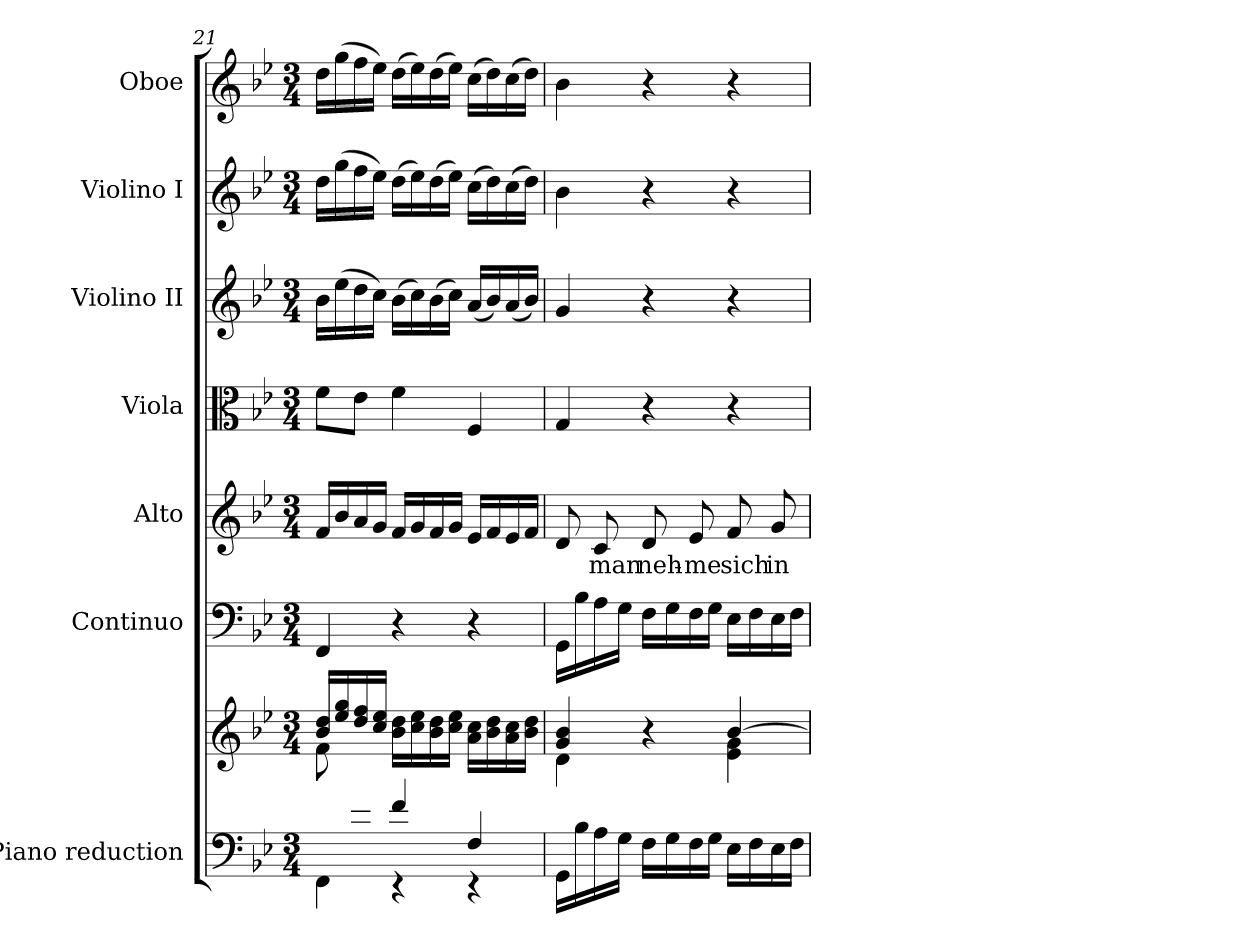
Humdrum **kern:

**kern	**kern	**kern	**kern	**text	**kern	**kern	**kern	**kern
*part7	*part7	*part6	*part5	*part5	*part4	*part3	*part2	*part1
*staff8	*staff7	*staff6	*staff5	*staff5	*staff4	*staff3	*staff2	*staff1
*I"Piano reduction	*	*I"Continuo	*I"Alto	*	*I"Viola	*I"Violino II	*I"Violino I	*I"Oboe
*I'Pno	*	*	*	*	*	*	*	*I'Ob
*clefF4	*clefG2	*clefF4	*clefG2	*	*clefC3	*clefG2	*clefG2	*clefG2
*k[b-e-]	*k[b-e-]	*k[b-e-]	*k[b-e-]	*	*k[b-e-]	*k[b-e-]	*k[b-e-]	*k[b-e-]
*M3/4	*M3/4	*M3/4	*M3/4	*	*M3/4	*M3/4	*M3/4	*M3/4
=21	=21	=21	=21	=21	=21	=21	=21	=21
*^	*^	*	*	*	*	*	*	*
8ryy	4FF\	16b-/ 16dd/LL	8f\L	4FF/	16f/LL	.	8f\L	16b-\LL	16dd\LL	16dd\LL
.	.	16ee-/ 16gg/	.	.	16b-/	.	.	(16ee-\	(16gg\	(16gg\
8e-/J	.	16dd/ 16ff/	2ryy	.	16a/	.	8e-\J	16dd\	16ff\	16ff\
.	.	16cc/ 16ee-/JJ	.	.	16g/JJ	.	.	16cc\JJ)	16ee-\JJ)	16ee-\JJ)
4f/	4r	16b-\ 16dd\LL	.	4r	16f/LL	.	4f\	(16b-\LL	(16dd\LL	(16dd\LL
.	.	16cc\ 16ee-\	.	.	16g/	.	.	16cc\)	16ee-\)	16ee-\)
.	.	16b-\ 16dd\	.	.	16f/	.	.	(16b-\	(16dd\	(16dd\
.	.	16cc\ 16ee-\JJ	.	.	16g/JJ	.	.	16cc\JJ)	16ee-\JJ)	16ee-\JJ)
4F/	4r	16a\ 16cc\LL	.	4r	16e-/LL	.	4F/	(16a/LL	(16cc\LL	(16cc\LL
.	.	16b-\ 16dd\	.	.	16f/	.	.	16b-/)	16dd\)	16dd\)
.	.	16a\ 16cc\	8ryy	.	16e-/	.	.	(16a/	(16cc\	(16cc\
.	.	16b-\ 16dd\JJ	.	.	16f/JJ	.	.	16b-/JJ)	16dd\JJ)	16dd\JJ)
*v	*v	*	*	*	*	*	*	*	*	*
=22	=22	=22	=22	=22	=22	=22	=22	=22	=22
16GG\LL	4g/ 4b-/	4d\	16GG\LL	8d/	.	4G/	4g/	4b-\	4b-\
16B-\	.	.	16B-\	.	.	.	.	.	.
!	!	!	!	!	!LO:LY:b	!	!	!	!
16A\	.	.	16A\	8c/	man	.	.	.	.
16G\JJ	.	.	16G\JJ	.	.	.	.	.	.
!	!	!	!	!	!LO:LY:b	!	!	!	!
16F\LL	4r	4ryy	16F\LL	8d/	neh-	4r	4r	4r	4r
16G\	.	.	16G\	.	.	.	.	.	.
!	!	!	!	!	!LO:LY:b	!	!	!	!
16F\	.	.	16F\	8e-/	-me	.	.	.	.
16G\JJ	.	.	16G\JJ	.	.	.	.	.	.
!	!	!	!	!	!LO:LY:b	!	!	!	!
16E-\LL	[4b-/	4e-\ 4g\	16E-\LL	8f/	sich	4r	4r	4r	4r
16F\	.	.	16F\	.	.	.	.	.	.
!	!	!	!	!	!LO:LY:b	!	!	!	!
16E-\	.	.	16E-\	8g/	in	.	.	.	.
16F\JJ	.	.	16F\JJ	.	.	.	.	.	.
*	*v	*v	*	*	*	*	*	*	*
=	=	=	=	=	=	=	=	=
*-	*-	*-	*-	*-	*-	*-	*-	*-
